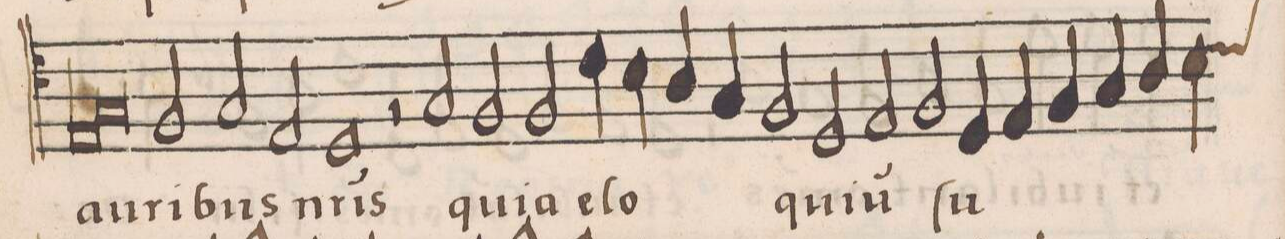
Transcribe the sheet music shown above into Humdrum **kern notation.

**kern	**text	**text
*I"ALTVS	*	*
*clefC4	*	*
*k[]	*	*
*met(C|)	*	*
*M2/1	*	*
1E	.	au-
1G/	.	­
*Xlig	*	*
=70-	=70-	=70-
2F/	.	-ri-
2G/	.	-bus
2E/	.	n(os-
=71-	=71-	=71-
1D	.	-t)ris
2r	.	.
2G/	.	qui-
=72-	=72-	=72-
2F/	.	-a
2F/	.	e-
4c\	.	-lo-
4B\	.	.
4A/	.	.
4G/	.	.
=73-	=73-	=73-
2F/	.	.
2D/	.	-qui-
2E/	.	-u(m)
2F/	.	ſu-
=74-	=74-	=74-
4D/	.	.
4E/	.	.
4F/	.	.
4G/	.	.
4A/	.	.
*custos:c	*	*
4B\	.	.
*-	*-	*-
